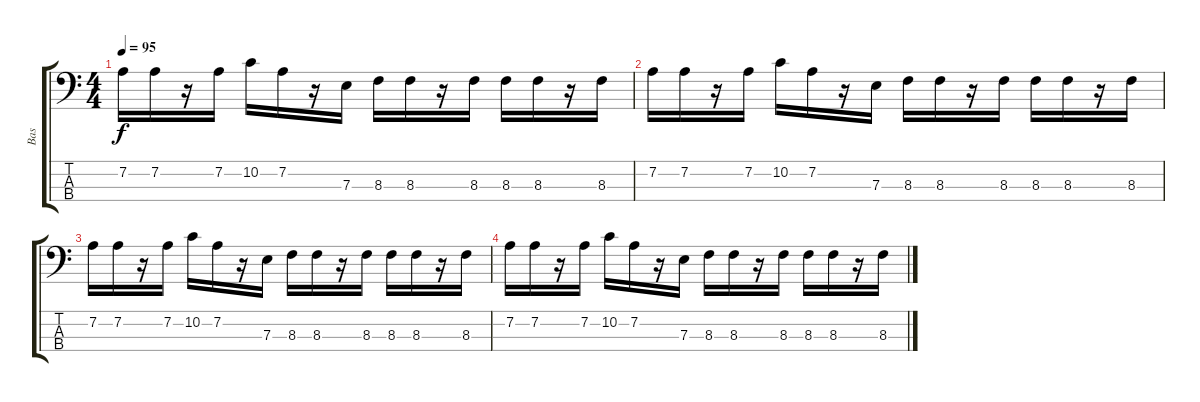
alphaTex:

\track ("Bas" "Bas") {instrument electricbassfinger}
\staff {score tabs}
\tuning (G2 D2 A1 E1) {hide}
\ts (4 4)
\tempo 95
\clef f4
\ks c
7.2.16{dy f} 7.2.16 r.16 7.2.16 10.2.16 7.2.16 r.16 7.3.16 8.3.16 8.3.16 r.16 8.3.16 8.3.16 8.3.16 r.16 8.3.16 |
7.2.16 7.2.16 r.16 7.2.16 10.2.16 7.2.16 r.16 7.3.16 8.3.16 8.3.16 r.16 8.3.16 8.3.16 8.3.16 r.16 8.3.16 |
7.2.16 7.2.16 r.16 7.2.16 10.2.16 7.2.16 r.16 7.3.16 8.3.16 8.3.16 r.16 8.3.16 8.3.16 8.3.16 r.16 8.3.16 |
7.2.16 7.2.16 r.16 7.2.16 10.2.16 7.2.16 r.16 7.3.16 8.3.16 8.3.16 r.16 8.3.16 8.3.16 8.3.16 r.16 8.3.16
